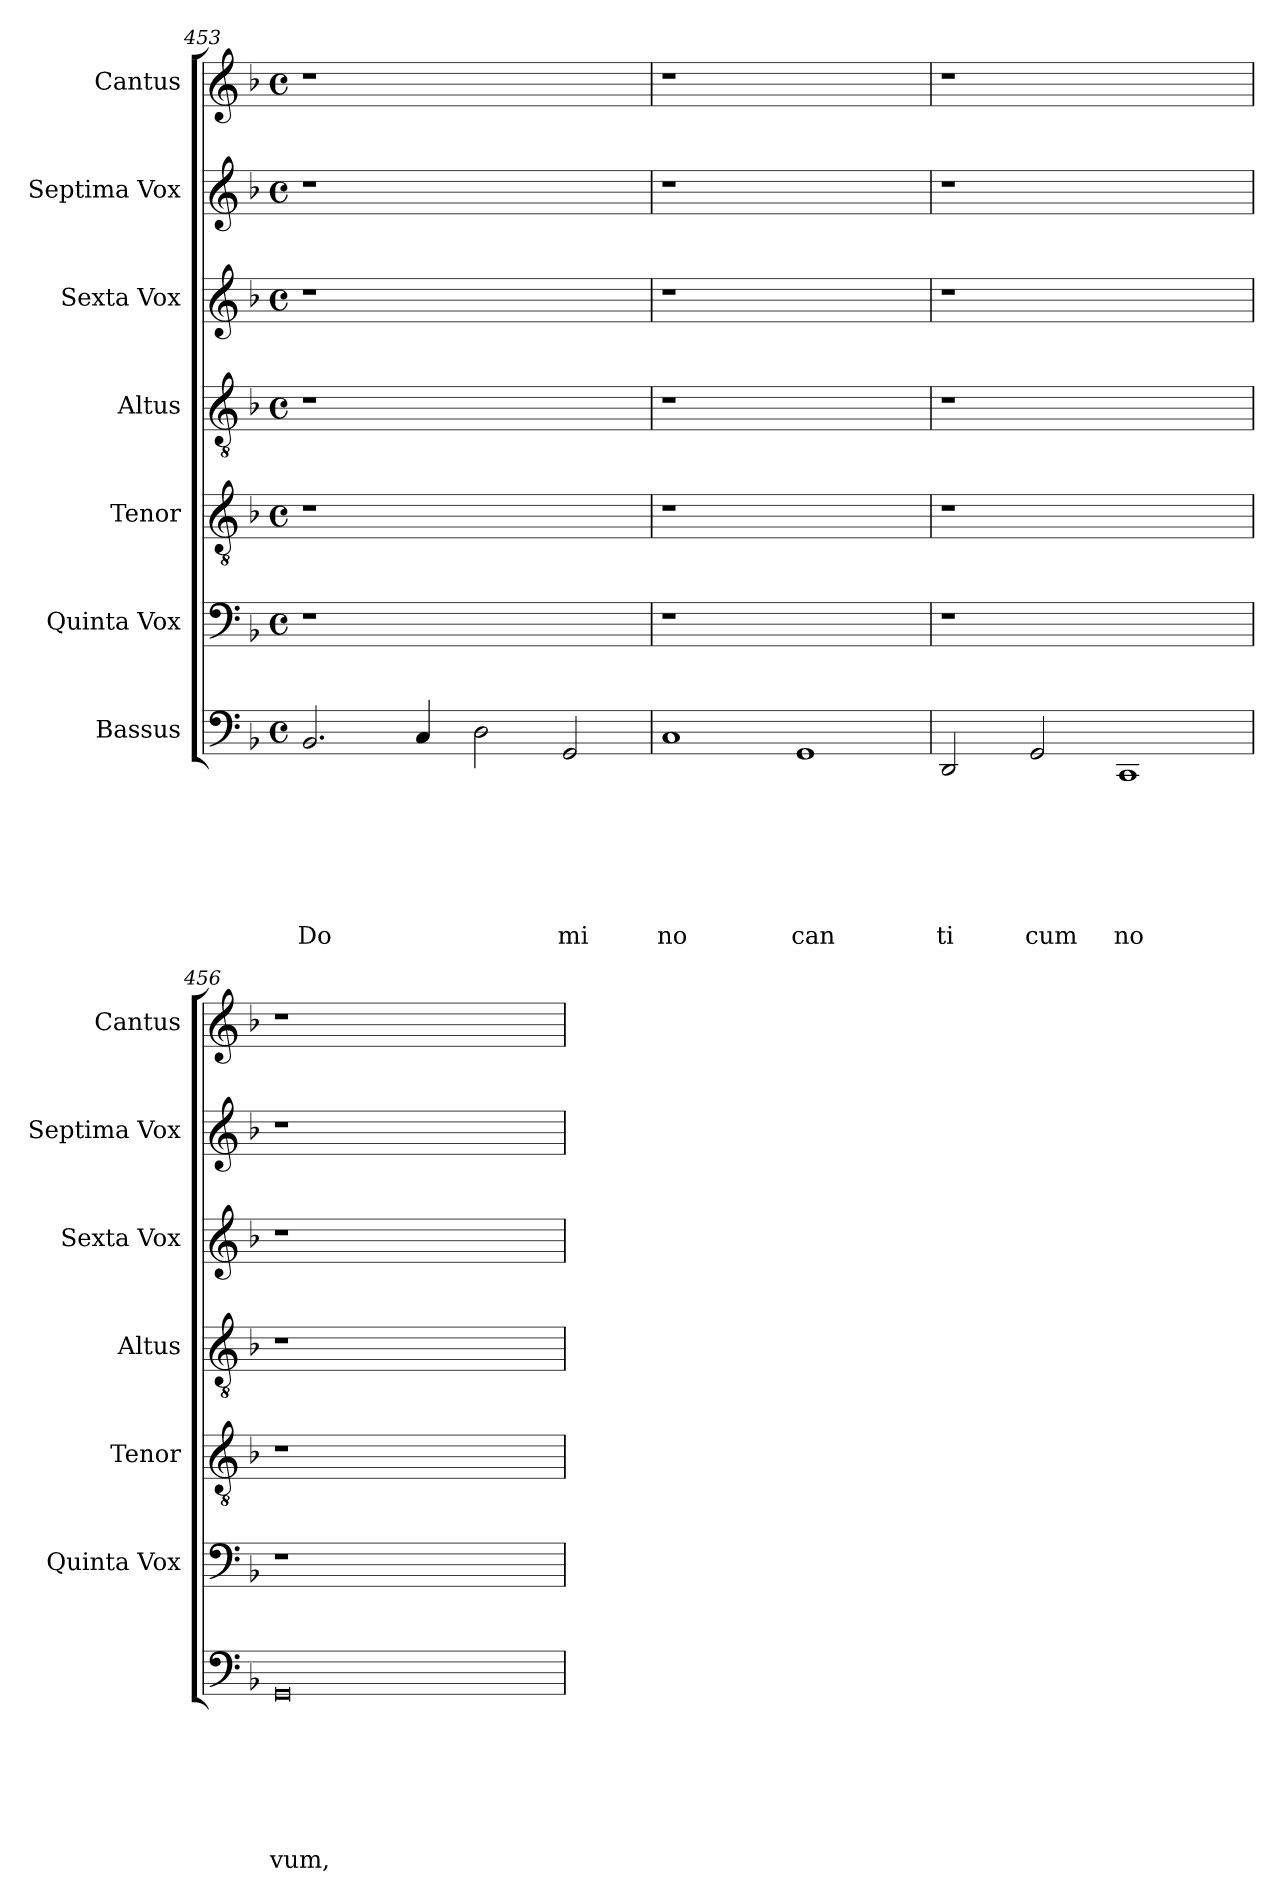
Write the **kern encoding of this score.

**kern	**text	**text	**text	**text	**text	**text	**text	**kern	**kern	**kern	**kern	**kern	**kern
*part7	*part7	*part7	*part7	*part7	*part7	*part7	*part7	*part6	*part5	*part4	*part3	*part2	*part1
*staff7	*staff7	*staff7	*staff7	*staff7	*staff7	*staff7	*staff7	*staff6	*staff5	*staff4	*staff3	*staff2	*staff1
*I"Bassus	*	*	*	*	*	*	*	*I"Quinta Vox	*I"Tenor	*I"Altus	*I"Sexta Vox	*I"Septima Vox	*I"Cantus
*	*	*	*	*	*	*	*	*I'Quinta Vox	*I'Tenor	*I'Altus	*I'Sexta Vox	*I'Septima Vox	*I'Cantus
!!LO:LB:g=z
*clefF4	*	*	*	*	*	*	*	*clefF4	*clefGv2	*clefGv2	*clefG2	*clefG2	*clefG2
*k[b-]	*	*	*	*	*	*	*	*k[b-]	*k[b-]	*k[b-]	*k[b-]	*k[b-]	*k[b-]
*F:	*	*	*	*	*	*	*	*F:	*F:	*F:	*F:	*F:	*F:
*M4/4	*	*	*	*	*	*	*	*M4/4	*M4/4	*M4/4	*M4/4	*M4/4	*M4/4
*met(c)	*	*	*	*	*	*	*	*met(c)	*met(c)	*met(c)	*met(c)	*met(c)	*met(c)
=453	=453	=453	=453	=453	=453	=453	=453	=453	=453	=453	=453	=453	=453
!	!	!	!	!	!	!	!LO:LY:b	!	!	!	!	!	!
2.BB-/	.	.	.	.	.	.	Do	1r	1r	1r	1r	1r	1r
4C/	.	.	.	.	.	.	.	.	.	.	.	.	.
2D\	.	.	.	.	.	.	.	1ryy	1ryy	1ryy	1ryy	1ryy	1ryy
!	!	!	!	!	!	!	!LO:LY:b	!	!	!	!	!	!
2GG/	.	.	.	.	.	.	mi	.	.	.	.	.	.
=454	=454	=454	=454	=454	=454	=454	=454	=454	=454	=454	=454	=454	=454
!	!	!	!	!	!	!	!LO:LY:b	!	!	!	!	!	!
1C	.	.	.	.	.	.	no	1r	1r	1r	1r	1r	1r
!	!	!	!	!	!	!	!LO:LY:b	!	!	!	!	!	!
1GG	.	.	.	.	.	.	can	1ryy	1ryy	1ryy	1ryy	1ryy	1ryy
=455	=455	=455	=455	=455	=455	=455	=455	=455	=455	=455	=455	=455	=455
!	!	!	!	!	!	!	!LO:LY:b	!	!	!	!	!	!
2DD/	.	.	.	.	.	.	ti	1r	1r	1r	1r	1r	1r
!	!	!	!	!	!	!	!LO:LY:b	!	!	!	!	!	!
2GG/	.	.	.	.	.	.	cum	.	.	.	.	.	.
!	!	!	!	!	!	!	!LO:LY:b	!	!	!	!	!	!
1CC	.	.	.	.	.	.	no	1ryy	1ryy	1ryy	1ryy	1ryy	1ryy
=456	=456	=456	=456	=456	=456	=456	=456	=456	=456	=456	=456	=456	=456
!	!	!	!	!	!	!	!LO:LY:b	!	!	!	!	!	!
0GG	.	.	.	.	.	.	vum,	1r	1r	1r	1r	1r	1r
.	.	.	.	.	.	.	.	1ryy	1ryy	1ryy	1ryy	1ryy	1ryy
=	=	=	=	=	=	=	=	=	=	=	=	=	=
*-	*-	*-	*-	*-	*-	*-	*-	*-	*-	*-	*-	*-	*-
